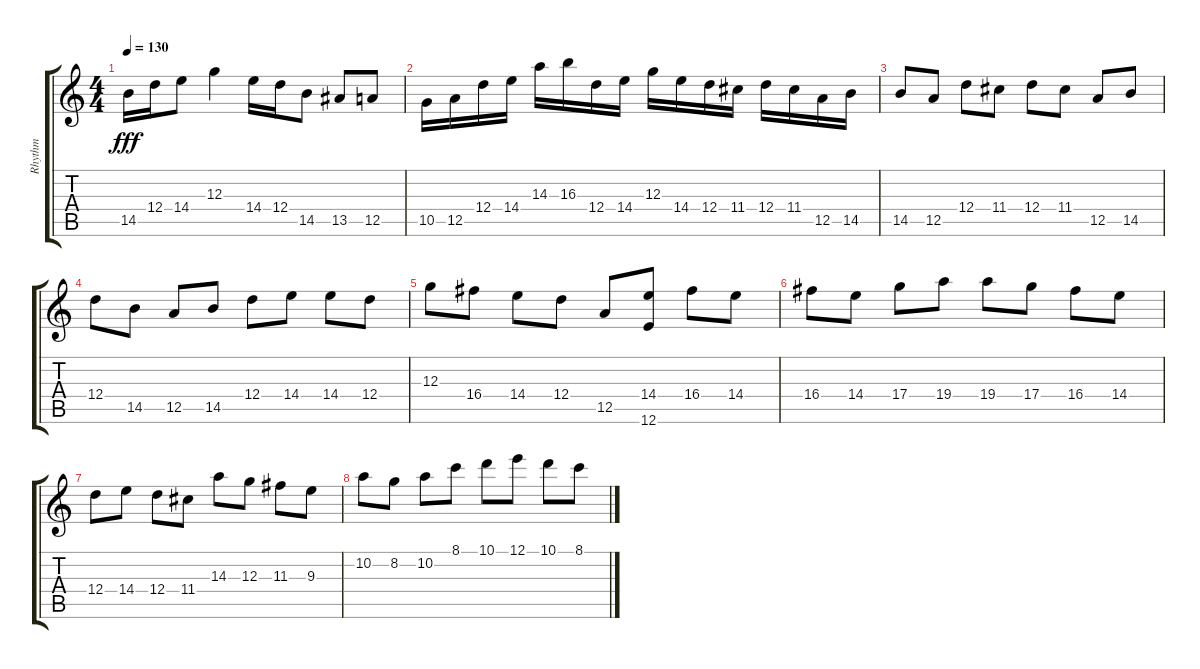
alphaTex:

\track ("Rhythm" "Rhythm") {instrument distortionguitar}
\staff {score tabs}
\tuning (E4 B3 G3 D3 A2 E2) {hide}
\ts (4 4)
\tempo 130
\clef g2
\ks c
14.5.16{dy fff} 12.4.16 14.4.8 12.3.4 14.4.16 12.4.16 14.5.8 13.5.8 12.5.8 |
10.5.16 12.5.16 12.4.16 14.4.16 14.3.16 16.3.16 12.4.16 14.4.16 12.3.16 14.4.16 12.4.16 11.4.16 12.4.16 11.4.16 12.5.16 14.5.16 |
14.5.8 12.5.8 12.4.8 11.4.8 12.4.8 11.4.8 12.5.8 14.5.8 |
12.4.8 14.5.8 12.5.8 14.5.8 12.4.8 14.4.8 14.4.8 12.4.8 |
12.3.8 16.4.8 14.4.8 12.4.8 12.5.8 (14.4 12.6).8 16.4.8 14.4.8 |
16.4.8 14.4.8 17.4.8 19.4.8 19.4.8 17.4.8 16.4.8 14.4.8 |
12.4.8 14.4.8 12.4.8 11.4.8 14.3.8 12.3.8 11.3.8 9.3.8 |
10.2.8 8.2.8 10.2.8 8.1.8 10.1.8 12.1.8 10.1.8 8.1.8
